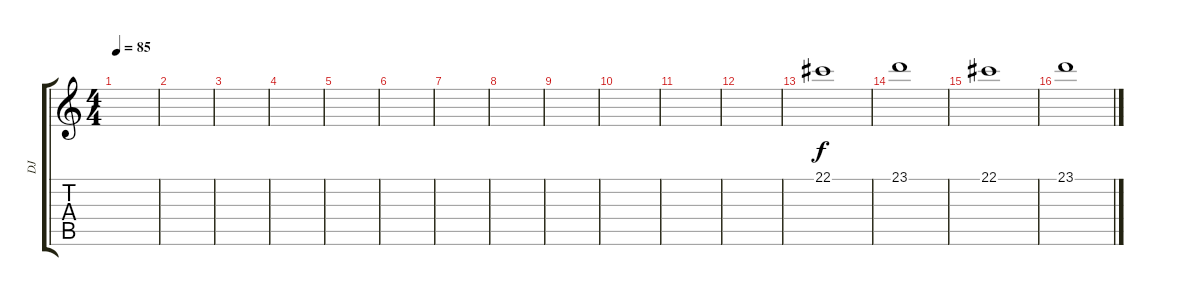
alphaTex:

\track ("DJ" "DJ") {instrument lead6voice}
\staff {score tabs}
\tuning (Eb4 Bb3 Gb3 Db3 Ab2 Eb2) {hide}
\ts (4 4)
\tempo 85
\clef g2
\ks c
|
|
|
|
|
|
|
|
|
|
|
|
22.1.1 |
23.1.1 |
22.1.1 |
23.1.1
